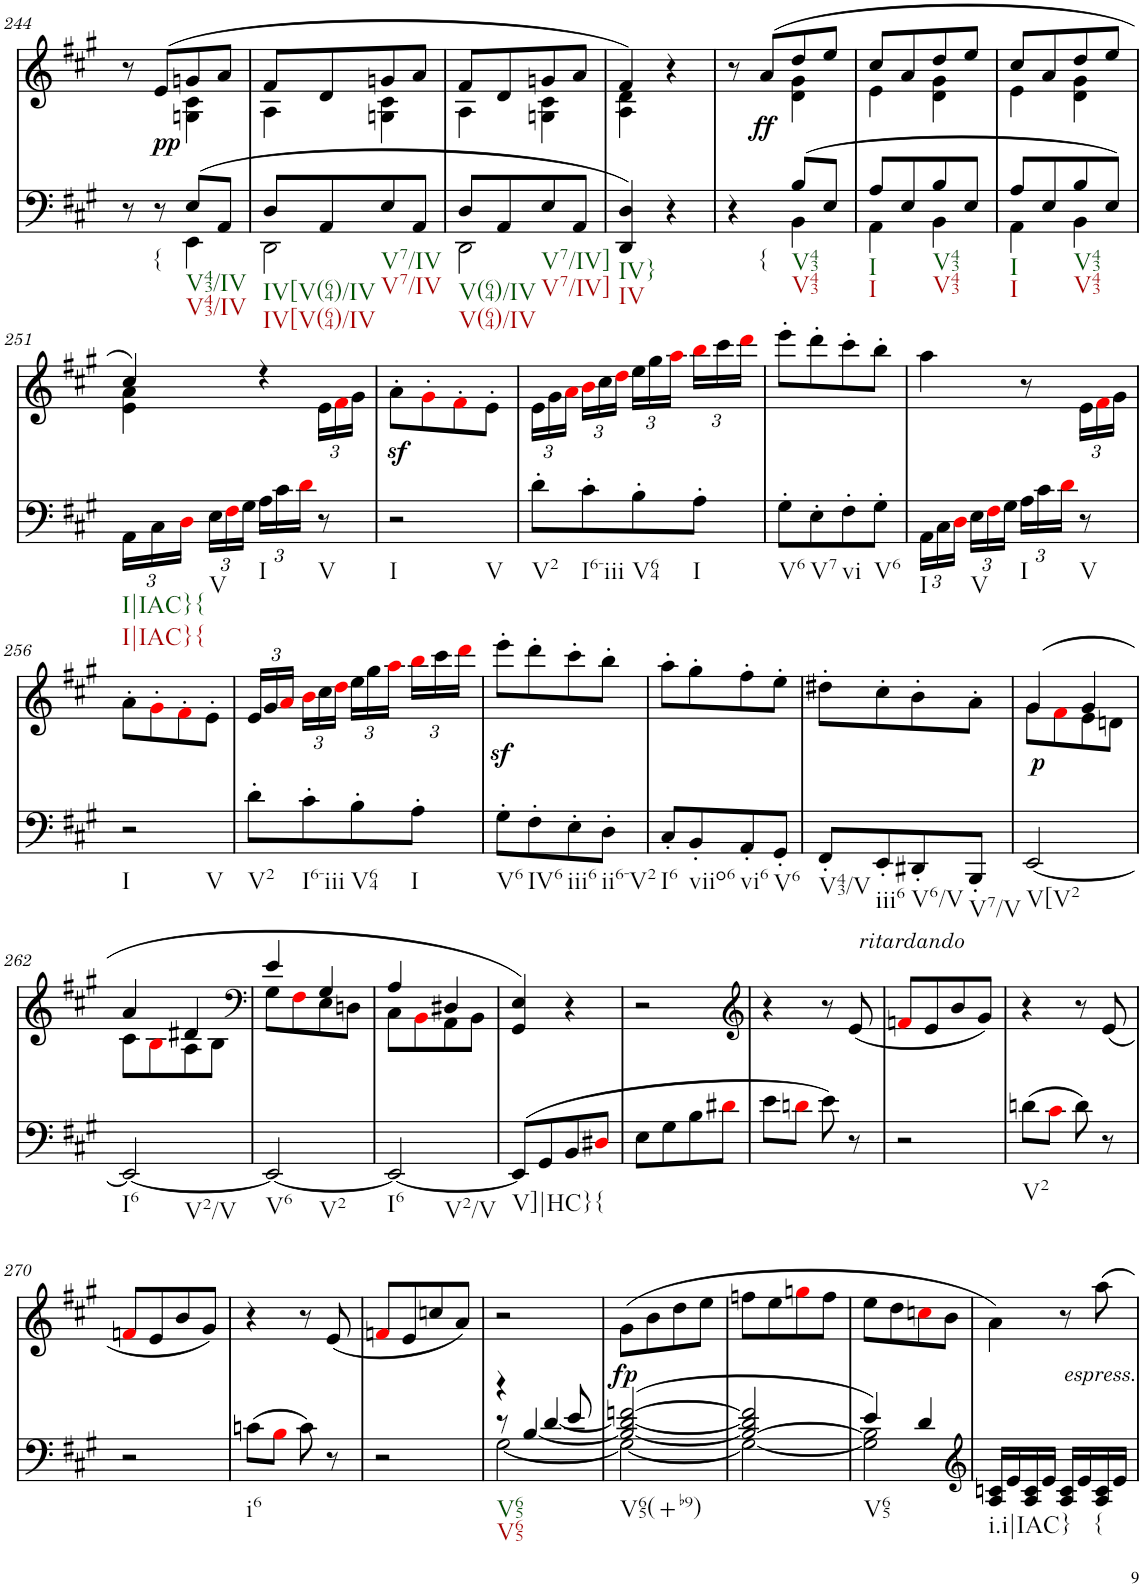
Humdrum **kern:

**kern	**dynam	**harte	**kern	**dynam
*part2	*part2	*part2	*part1	*part1
*staff2	*staff2	*	*staff1	*staff1
*I"piano	*	*	*I"piano	*
*I'Pno	*	*	*I'Pno	*
!!LO:PB:g=z
*clefF4	*	*	*clefG2	*
*k[f#c#g#]	*	*	*k[f#c#g#]	*
*M2/4	*	*	*M2/4	*
=244	=244	=244	=244	=244
*^	*	*	*^	*
8r	4ryy	.	.	8r	4ryy	.
!	!	!	!LO:H:kt={	!	!	!
8r	.	.	N	(8e/L	.	.
!	!	!LO:DY:a	!	!	!	!
(8E/L	4EE\	pp	.	8gn/	4Gn\ 4c#\	.
8AA/J	.	.	.	8a/J	.	.
=245	=245	=245	=245	=245	=245	=245
8D/L	2DD\	.	.	8f#/L	4A\	.
8AA/	.	.	.	8d/	.	.
8E/	.	.	.	8gn/	4Gn\ 4c#\	.
8AA/J	.	.	.	8a/J	.	.
=246	=246	=246	=246	=246	=246	=246
8D/L	2DD\	.	.	8f#/L	4A\	.
8AA/	.	.	.	8d/	.	.
8E/	.	.	.	8gn/	4Gn\ 4c#\	.
8AA/J	.	.	.	8a/J	.	.
*v	*v	*	*	*	*	*
=247	=247	=247	=247	=247	=247
4DD/ 4D/)	.	.	4f#/)	4A\ 4d\	.
4r	.	.	4r	4ryy	.
=248	=248	=248	=248	=248	=248
*^	*	*	*	*	*
!	!	!	!LO:H:kt={	!	!	!
4r	4ryy	.	N	8r	4ryy	.
!	!	!	!	!	!	!LO:DY:b
.	.	.	.	(8a/L	.	ff
(8B/L	4BB\	.	.	8dd/	4d\ 4g#\	.
8E/J	.	.	.	8ee/J	.	.
=249	=249	=249	=249	=249	=249	=249
8A/L	4AA\	.	.	8cc#/L	4e\	.
8E/	.	.	.	8a/	.	.
8B/	4BB\	.	.	8dd/	4d\ 4g#\	.
8E/J	.	.	.	8ee/J	.	.
=250	=250	=250	=250	=250	=250	=250
8A/L	4AA\	.	.	8cc#/L	4e\	.
8E/	.	.	.	8a/	.	.
8B/	4BB\	.	.	8dd/	4d\ 4g#\	.
8E/J)	.	.	.	8ee/J	.	.
*v	*v	*	*	*	*	*
!!LO:LB:g=z	!!
=251	=251	=251	=251	=251	=251
*Xbrackettup	*	*	*	*	*
24AA\LL	.	.	4cc#/)	4e\ 4a\	.
24C#\	.	.	.	.	.
24Di\JJ	.	.	.	.	.
24E\LL	.	.	.	.	.
24F#i\	.	.	.	.	.
24G#\JJ	.	.	.	.	.
24A\LL	.	.	4r	8ryy	.
24c#\	.	.	.	.	.
24di\JJ	.	.	.	.	.
*	*	*	*	*Xbrackettup	*
8r	.	.	.	24e\LL	.
.	.	.	.	24f#i\	.
.	.	.	.	24g#\JJ	.
*	*	*	*v	*v	*
=252	=252	=252	=252	=252
2r	.	.	8az<'\L	.
.	.	.	8g#'i\	.
.	.	.	8f#'i\	.
.	.	.	8e'\J	.
=253	=253	=253	=253	=253
8d'\L	.	.	24e\LL	.
.	.	.	24g#\	.
.	.	.	24ai\JJ	.
8c#'\	.	.	24bi\LL	.
.	.	.	24cc#\	.
.	.	.	24ddi\JJ	.
8B'\	.	.	24ee\LL	.
.	.	.	24gg#\	.
.	.	.	24aai\JJ	.
8A'\J	.	.	24bbi\LL	.
.	.	.	24ccc#\	.
.	.	.	24dddi\JJ	.
=254	=254	=254	=254	=254
8G#'\L	.	.	8eee'\L	.
8E'\	.	.	8ddd'\	.
8F#'\	.	.	8ccc#'\	.
8G#'\J	.	.	8bb'\J	.
=255	=255	=255	=255	=255
24AA\LL	.	.	4aa\	.
24C#\	.	.	.	.
24Di\JJ	.	.	.	.
24E\LL	.	.	.	.
24F#i\	.	.	.	.
24G#\JJ	.	.	.	.
24A\LL	.	.	8r	.
24c#\	.	.	.	.
24di\JJ	.	.	.	.
8r	.	.	24e\LL	.
.	.	.	24f#i\	.
.	.	.	24g#\JJ	.
!!LO:LB:g=z
=256	=256	=256	=256	=256
2r	.	.	8a'\L	.
.	.	.	8g#'i\	.
.	.	.	8f#'i\	.
.	.	.	8e'\J	.
=257	=257	=257	=257	=257
8d'\L	.	.	24e/LL	.
.	.	.	24g#/	.
.	.	.	24ai/JJ	.
8c#'\	.	.	24bi\LL	.
.	.	.	24cc#\	.
.	.	.	24ddi\JJ	.
8B'\	.	.	24ee\LL	.
.	.	.	24gg#\	.
.	.	.	24aai\JJ	.
8A'\J	.	.	24bbi\LL	.
.	.	.	24ccc#\	.
.	.	.	24dddi\JJ	.
=258	=258	=258	=258	=258
8G#'\L	.	.	8eeez<'\L	.
8F#'\	.	.	8ddd'\	.
8E'\	.	.	8ccc#'\	.
8D'\J	.	.	8bb'\J	.
=259	=259	=259	=259	=259
8C#'/L	.	.	8aa'\L	.
8BB'/	.	.	8gg#'\	.
8AA'/	.	.	8ff#'\	.
8GG#'/J	.	.	8ee'\J	.
=260	=260	=260	=260	=260
8FF#'/L	.	.	8dd#X'\L	.
8EE'/	.	.	8cc#'\	.
8DD#X'/	.	.	8b'\	.
8BBB'/J	.	.	8a'\J	.
=261	=261	=261	=261	=261
*	*	*	*^	*
!	!LO:DY:a	!	!	!	!
[2EE/	p	.	(4g#/	8g#\L	.
.	.	.	.	8f#i\	.
.	.	.	4g#/	8e\	.
.	.	.	.	8dn\J	.
!!LO:LB:g=z	!!
=262	=262	=262	=262	=262	=262
2EE/_	.	.	4a/	8c#\L	.
.	.	.	.	8Bi\	.
.	.	.	4d#X/	8A\	.
.	.	.	.	8B\J	.
=263	=263	=263	=263	=263	=263
*	*	*	*clefF4	*	*
2EE/_	.	.	4e/	8G#\L	.
.	.	.	.	8F#i\	.
.	.	.	4G#/	8E\	.
.	.	.	.	8Dn\J	.
=264	=264	=264	=264	=264	=264
2EE/_	.	.	4A/	8C#\L	.
.	.	.	.	8BBi\	.
.	.	.	4D#X/	8AA\	.
.	.	.	.	8BB\J	.
*	*	*	*v	*v	*
=265	=265	=265	=265	=265
(8EE/L]	.	.	4GG#/ 4E/)	.
8GG#/	.	.	.	.
8BB/	.	.	4r	.
8D#Xi/J	.	.	.	.
=266	=266	=266	=266	=266
8E\L	.	.	2r	.
8G#\	.	.	.	.
8B\	.	.	.	.
8d#Xi\J	.	.	.	.
=267	=267	=267	=267	=267
*	*	*	*clefG2	*
8e\L	.	.	4r	.
8dni\J	.	.	.	.
8e\)	.	.	8r	.
8r	.	.	(8e/	.
=268	=268	=268	=268	=268
!	!	!	!	!LO:DY:a
2r	.	.	8fni/L	other-dynamics
.	.	.	8e/	.
.	.	.	8b/	.
.	.	.	8g#/J)	.
=269	=269	=269	=269	=269
(8dn\L	.	.	4r	.
8c#i\J	.	.	.	.
8d\)	.	.	8r	.
8r	.	.	(8e/	.
!!LO:LB:g=z
=270	=270	=270	=270	=270
2r	.	.	8fni/L	.
.	.	.	8e/	.
.	.	.	8b/	.
.	.	.	8g#/J)	.
=271	=271	=271	=271	=271
(8cn\L	.	.	4r	.
8Bi\J	.	.	.	.
8c\)	.	.	8r	.
8r	.	.	(8e/	.
=272	=272	=272	=272	=272
2r	.	.	8fni/L	.
.	.	.	8e/	.
.	.	.	8ccn/	.
.	.	.	8a/J)	.
=273	=273	=273	=273	=273
*^	*	*	*	*
*	*^	*	*	*	*
4r	8r	[2G#\	.	.	2r	.
.	[<4B/	.	.	.	.	.
[<4d/	.	.	.	.	.	.
.	8e/	.	.	.	.	.
*	*v	*v	*	*	*	*
=274	=274	=274	=274	=274	=274
!	!	!	!	!	!LO:DY:b
(2B/_ 2d/_ [>2fn/	2G#\_	.	.	(8g#\L	fp
.	.	.	.	8b\	.
.	.	.	.	8dd\	.
.	.	.	.	8ee\J	.
=275	=275	=275	=275	=275	=275
2B/_ 2d/] 2f/]	2G#\_	.	.	8ffn\L	.
.	.	.	.	8ee\	.
.	.	.	.	8ggni\	.
.	.	.	.	8ff\J	.
=276	=276	=276	=276	=276	=276
4e/)	2G#\] 2B\]	.	.	8ee\L	.
.	.	.	.	8dd\	.
4d/	.	.	.	8ccni\	.
.	.	.	.	8b\J	.
*v	*v	*	*	*	*
=277	=277	=277	=277	=277
*clefG2	*	*	*	*
16A/ 16cn/LL	.	.	4a\)	.
16e/	.	.	.	.
16A/ 16c/	.	.	.	.
16e/JJ	.	.	.	.
16A/ 16c/LL	.	.	8r	.
16e/	.	.	.	.
!	!	!LO:H:kt={	!	!LO:DY:b
16A/ 16c/	.	N	8aa\	other-dynamics
16e/JJ	.	.	.	.
=	=	=	=	=
*-	*-	*-	*-	*-
